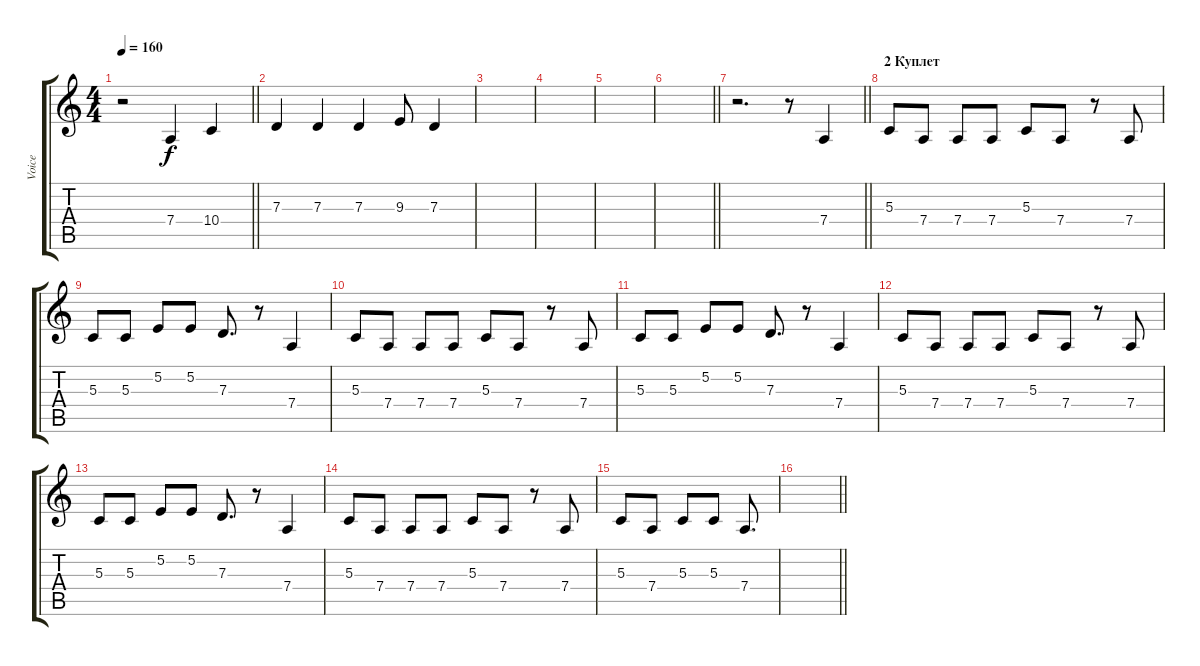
\track ("Voice" "Voice") {instrument clarinet}
\staff {score tabs}
\tuning (E4 B3 G3 D3 A2 E2) {hide}
\ts (4 4)
\tempo 160
\clef g2
\barLineRight lightlight
\ks c
r.2{dy f} 7.4.4 10.4.4 |
7.3.4 7.3.4 7.3.4 9.3.8 7.3.4 |
|
|
|
\barLineRight lightlight
|
\barLineRight lightlight
r.2{d} r.8 7.4.4 |
\section ("" "2 Куплет")
5.3.8 7.4.8 7.4.8 7.4.8 5.3.8 7.4.8 r.8 7.4.8 |
5.3.8 5.3.8 5.2.8 5.2.8 7.3.8{d} r.8 7.4.4 |
5.3.8 7.4.8 7.4.8 7.4.8 5.3.8 7.4.8 r.8 7.4.8 |
5.3.8 5.3.8 5.2.8 5.2.8 7.3.8{d} r.8 7.4.4 |
5.3.8 7.4.8 7.4.8 7.4.8 5.3.8 7.4.8 r.8 7.4.8 |
5.3.8 5.3.8 5.2.8 5.2.8 7.3.8{d} r.8 7.4.4 |
5.3.8 7.4.8 7.4.8 7.4.8 5.3.8 7.4.8 r.8 7.4.8 |
5.3.8 7.4.8 5.3.8 5.3.8 7.4.8{d} |
\barLineRight lightlight
